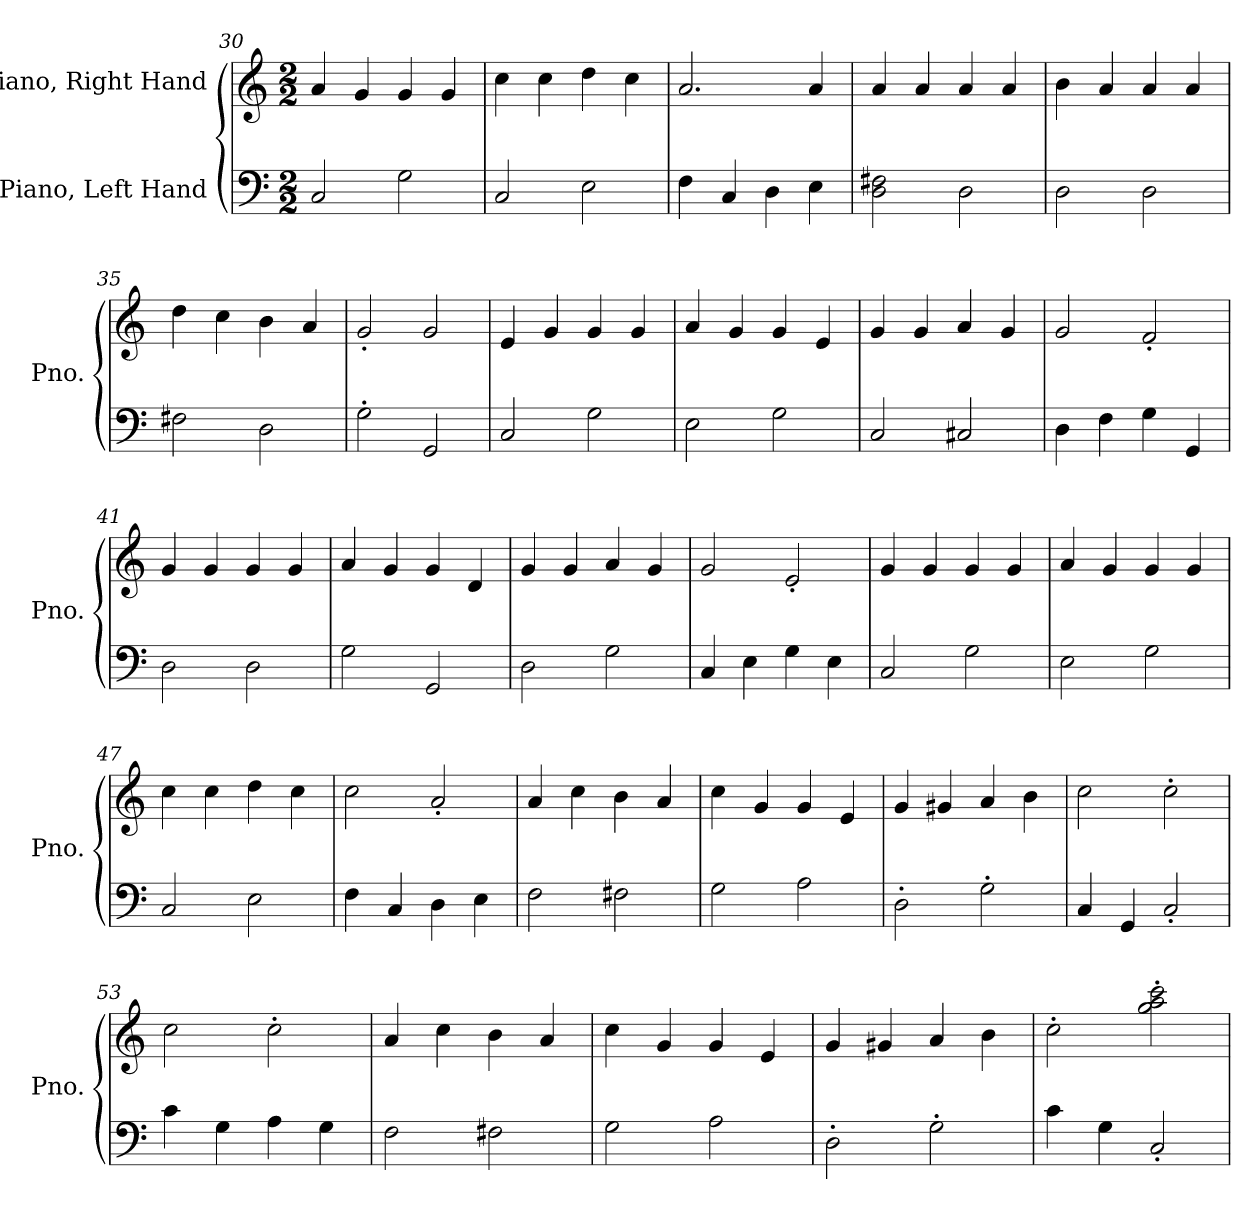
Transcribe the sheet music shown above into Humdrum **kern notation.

**kern	**kern
*part2	*part1
*staff2	*staff1
*I"Piano, Left Hand	*I"Piano, Right Hand
*I'Pno.	*I'Pno.
*clefF4	*clefG2
*k[]	*k[]
*M2/2	*M2/2
=30	=30
2C/	4a/
.	4g/
2G\	4g/
.	4g/
=31	=31
2C/	4cc\
.	4cc\
2E\	4dd\
.	4cc\
=32	=32
4F\	2.a/
4C/	.
4D\	.
4E\	4a/
=33	=33
2D\ 2F#X\	4a/
.	4a/
2D\	4a/
.	4a/
=34	=34
2D\	4b\
.	4a/
2D\	4a/
.	4a/
!!LO:LB:g=z
=35	=35
2F#X\	4dd\
.	4cc\
2D\	4b\
.	4a/
=36	=36
2G'\	2g'/
2GG/	2g/
=37	=37
2C/	4e/
.	4g/
2G\	4g/
.	4g/
=38	=38
2E\	4a/
.	4g/
2G\	4g/
.	4e/
=39	=39
2C/	4g/
.	4g/
2C#X/	4a/
.	4g/
=40	=40
4D\	2g/
4F\	.
4G\	2f'/
4GG/	.
=41	=41
2D\	4g/
.	4g/
2D\	4g/
.	4g/
=42	=42
2G\	4a/
.	4g/
2GG/	4g/
.	4d/
=43	=43
2D\	4g/
.	4g/
2G\	4a/
.	4g/
!!LO:PB:g=z
=44	=44
4C/	2g/
4E\	.
4G\	2e'/
4E\	.
=45	=45
2C/	4g/
.	4g/
2G\	4g/
.	4g/
=46	=46
2E\	4a/
.	4g/
2G\	4g/
.	4g/
=47	=47
2C/	4cc\
.	4cc\
2E\	4dd\
.	4cc\
=48	=48
4F\	2cc\
4C/	.
4D\	2a'/
4E\	.
=49	=49
2F\	4a/
.	4cc\
2F#X\	4b\
.	4a/
=50	=50
2G\	4cc\
.	4g/
2A\	4g/
.	4e/
=51	=51
2D'\	4g/
.	4g#X/
2G'\	4a/
.	4b\
!!LO:LB:g=z
=52	=52
4C/	2cc\
4GG/	.
2C'/	2cc'\
=53	=53
4c\	2cc\
4G\	.
4A\	2cc'\
4G\	.
=54	=54
2F\	4a/
.	4cc\
2F#X\	4b\
.	4a/
=55	=55
2G\	4cc\
.	4g/
2A\	4g/
.	4e/
=56	=56
2D'\	4g/
.	4g#X/
2G'\	4a/
.	4b\
=57	=57
4c\	2cc'\
4G\	.
2C'/	2gg\' 2aa\' 2ccc\'
=	=
*-	*-
